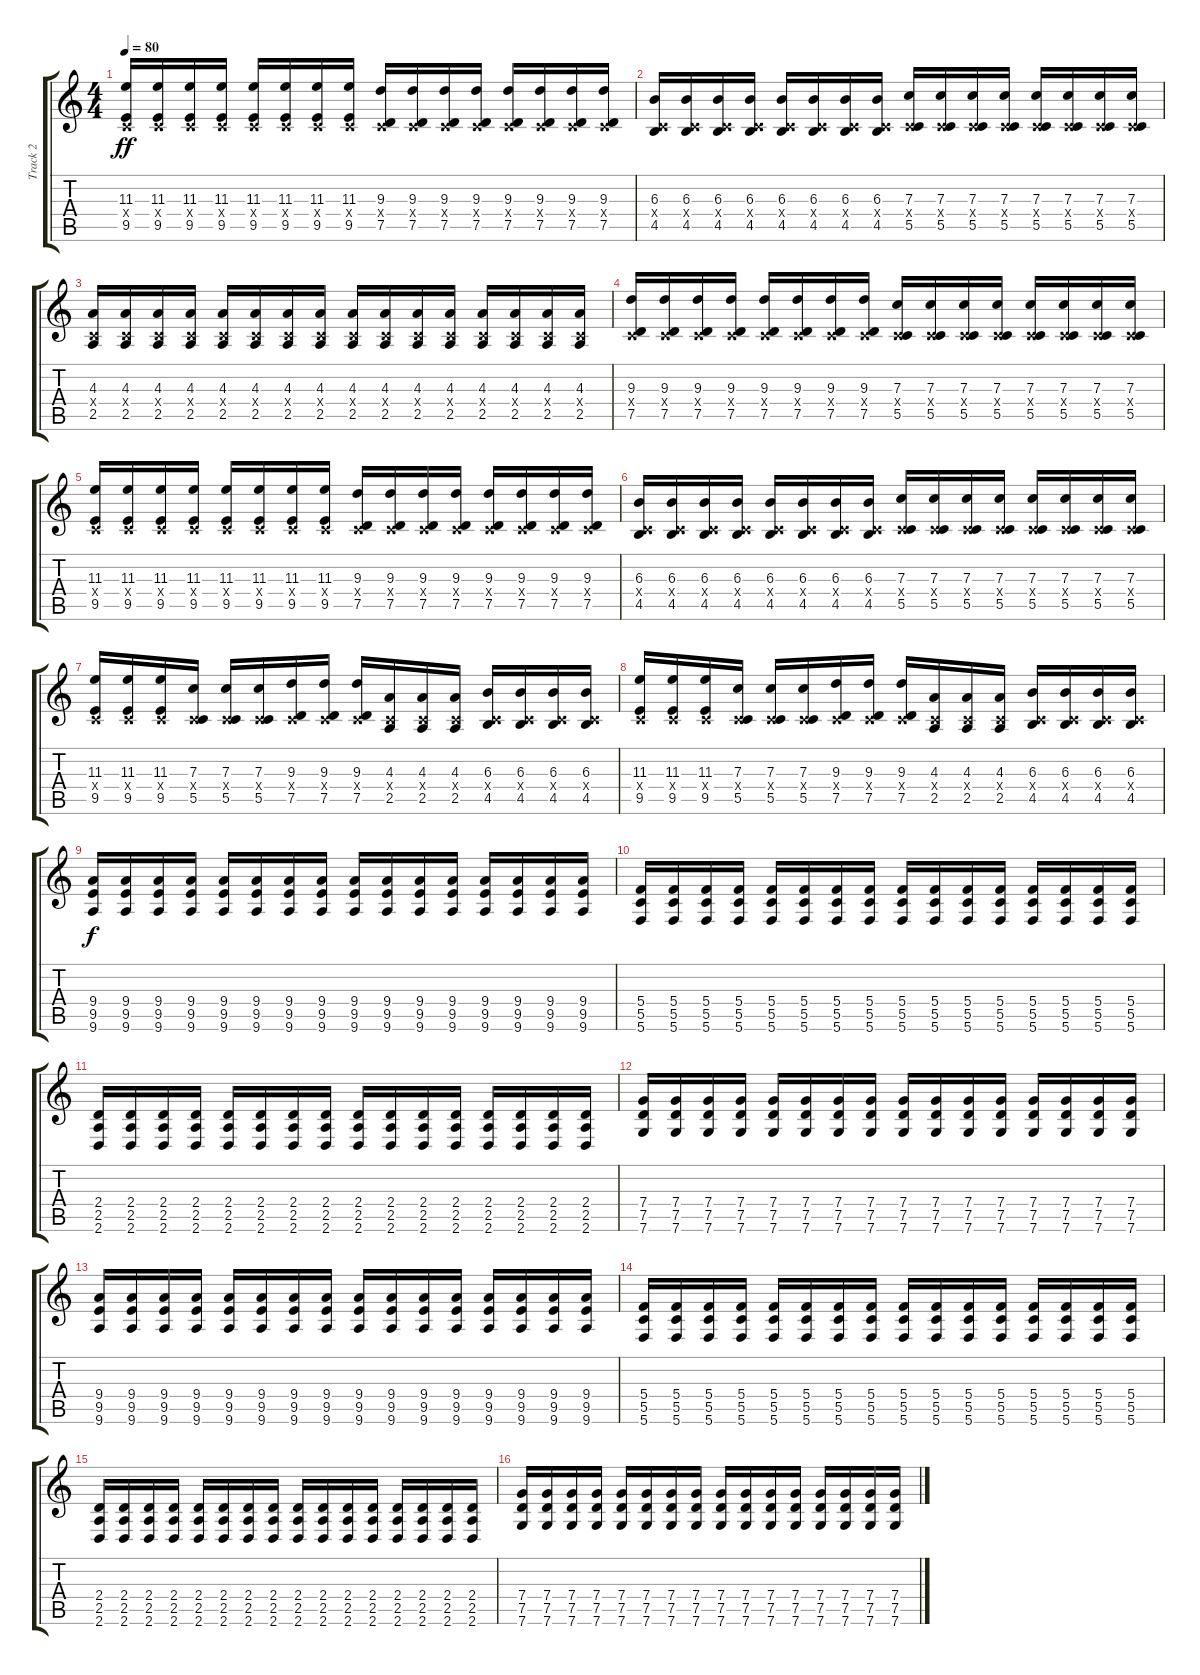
\track ("Track 2" "Track 2") {instrument distortionguitar}
\staff {score tabs}
\tuning (D4 A3 F3 C3 G2 C2) {hide}
\ts (4 4)
\tempo 80
\clef g2
\ks c
(11.3 0.4{x} 9.5).16{dy ff} (11.3 0.4{x} 9.5).16 (11.3 0.4{x} 9.5).16 (11.3 0.4{x} 9.5).16 (11.3 0.4{x} 9.5).16 (11.3 0.4{x} 9.5).16 (11.3 0.4{x} 9.5).16 (11.3 0.4{x} 9.5).16 (9.3 0.4{x} 7.5).16 (9.3 0.4{x} 7.5).16 (9.3 0.4{x} 7.5).16 (9.3 0.4{x} 7.5).16 (9.3 0.4{x} 7.5).16 (9.3 0.4{x} 7.5).16 (9.3 0.4{x} 7.5).16 (9.3 0.4{x} 7.5).16 |
(6.3 0.4{x} 4.5).16 (6.3 0.4{x} 4.5).16 (6.3 0.4{x} 4.5).16 (6.3 0.4{x} 4.5).16 (6.3 0.4{x} 4.5).16 (6.3 0.4{x} 4.5).16 (6.3 0.4{x} 4.5).16 (6.3 0.4{x} 4.5).16 (7.3 0.4{x} 5.5).16 (7.3 0.4{x} 5.5).16 (7.3 0.4{x} 5.5).16 (7.3 0.4{x} 5.5).16 (7.3 0.4{x} 5.5).16 (7.3 0.4{x} 5.5).16 (7.3 0.4{x} 5.5).16 (7.3 0.4{x} 5.5).16 |
(4.3 0.4{x} 2.5).16 (4.3 0.4{x} 2.5).16 (4.3 0.4{x} 2.5).16 (4.3 0.4{x} 2.5).16 (4.3 0.4{x} 2.5).16 (4.3 0.4{x} 2.5).16 (4.3 0.4{x} 2.5).16 (4.3 0.4{x} 2.5).16 (4.3 0.4{x} 2.5).16 (4.3 0.4{x} 2.5).16 (4.3 0.4{x} 2.5).16 (4.3 0.4{x} 2.5).16 (4.3 0.4{x} 2.5).16 (4.3 0.4{x} 2.5).16 (4.3 0.4{x} 2.5).16 (4.3 0.4{x} 2.5).16 |
(9.3 0.4{x} 7.5).16 (9.3 0.4{x} 7.5).16 (9.3 0.4{x} 7.5).16 (9.3 0.4{x} 7.5).16 (9.3 0.4{x} 7.5).16 (9.3 0.4{x} 7.5).16 (9.3 0.4{x} 7.5).16 (9.3 0.4{x} 7.5).16 (7.3 0.4{x} 5.5).16 (7.3 0.4{x} 5.5).16 (7.3 0.4{x} 5.5).16 (7.3 0.4{x} 5.5).16 (7.3 0.4{x} 5.5).16 (7.3 0.4{x} 5.5).16 (7.3 0.4{x} 5.5).16 (7.3 0.4{x} 5.5).16 |
(11.3 0.4{x} 9.5).16 (11.3 0.4{x} 9.5).16 (11.3 0.4{x} 9.5).16 (11.3 0.4{x} 9.5).16 (11.3 0.4{x} 9.5).16 (11.3 0.4{x} 9.5).16 (11.3 0.4{x} 9.5).16 (11.3 0.4{x} 9.5).16 (9.3 0.4{x} 7.5).16 (9.3 0.4{x} 7.5).16 (9.3 0.4{x} 7.5).16 (9.3 0.4{x} 7.5).16 (9.3 0.4{x} 7.5).16 (9.3 0.4{x} 7.5).16 (9.3 0.4{x} 7.5).16 (9.3 0.4{x} 7.5).16 |
(6.3 0.4{x} 4.5).16 (6.3 0.4{x} 4.5).16 (6.3 0.4{x} 4.5).16 (6.3 0.4{x} 4.5).16 (6.3 0.4{x} 4.5).16 (6.3 0.4{x} 4.5).16 (6.3 0.4{x} 4.5).16 (6.3 0.4{x} 4.5).16 (7.3 0.4{x} 5.5).16 (7.3 0.4{x} 5.5).16 (7.3 0.4{x} 5.5).16 (7.3 0.4{x} 5.5).16 (7.3 0.4{x} 5.5).16 (7.3 0.4{x} 5.5).16 (7.3 0.4{x} 5.5).16 (7.3 0.4{x} 5.5).16 |
(11.3 0.4{x} 9.5).16 (11.3 0.4{x} 9.5).16 (11.3 0.4{x} 9.5).16 (7.3 0.4{x} 5.5).16 (7.3 0.4{x} 5.5).16 (7.3 0.4{x} 5.5).16 (9.3 0.4{x} 7.5).16 (9.3 0.4{x} 7.5).16 (9.3 0.4{x} 7.5).16 (4.3 0.4{x} 2.5).16 (4.3 0.4{x} 2.5).16 (4.3 0.4{x} 2.5).16 (6.3 0.4{x} 4.5).16 (6.3 0.4{x} 4.5).16 (6.3 0.4{x} 4.5).16 (6.3 0.4{x} 4.5).16 |
(11.3 0.4{x} 9.5).16 (11.3 0.4{x} 9.5).16 (11.3 0.4{x} 9.5).16 (7.3 0.4{x} 5.5).16 (7.3 0.4{x} 5.5).16 (7.3 0.4{x} 5.5).16 (9.3 0.4{x} 7.5).16 (9.3 0.4{x} 7.5).16 (9.3 0.4{x} 7.5).16 (4.3 0.4{x} 2.5).16 (4.3 0.4{x} 2.5).16 (4.3 0.4{x} 2.5).16 (6.3 0.4{x} 4.5).16 (6.3 0.4{x} 4.5).16 (6.3 0.4{x} 4.5).16 (6.3 0.4{x} 4.5).16 |
(9.4 9.5 9.6).16{dy f} (9.4 9.5 9.6).16 (9.4 9.5 9.6).16 (9.4 9.5 9.6).16 (9.4 9.5 9.6).16 (9.4 9.5 9.6).16 (9.4 9.5 9.6).16 (9.4 9.5 9.6).16 (9.4 9.5 9.6).16 (9.4 9.5 9.6).16 (9.4 9.5 9.6).16 (9.4 9.5 9.6).16 (9.4 9.5 9.6).16 (9.4 9.5 9.6).16 (9.4 9.5 9.6).16 (9.4 9.5 9.6).16 |
(5.4 5.5 5.6).16 (5.4 5.5 5.6).16 (5.4 5.5 5.6).16 (5.4 5.5 5.6).16 (5.4 5.5 5.6).16 (5.4 5.5 5.6).16 (5.4 5.5 5.6).16 (5.4 5.5 5.6).16 (5.4 5.5 5.6).16 (5.4 5.5 5.6).16 (5.4 5.5 5.6).16 (5.4 5.5 5.6).16 (5.4 5.5 5.6).16 (5.4 5.5 5.6).16 (5.4 5.5 5.6).16 (5.4 5.5 5.6).16 |
(2.4 2.5 2.6).16 (2.4 2.5 2.6).16 (2.4 2.5 2.6).16 (2.4 2.5 2.6).16 (2.4 2.5 2.6).16 (2.4 2.5 2.6).16 (2.4 2.5 2.6).16 (2.4 2.5 2.6).16 (2.4 2.5 2.6).16 (2.4 2.5 2.6).16 (2.4 2.5 2.6).16 (2.4 2.5 2.6).16 (2.4 2.5 2.6).16 (2.4 2.5 2.6).16 (2.4 2.5 2.6).16 (2.4 2.5 2.6).16 |
(7.4 7.5 7.6).16 (7.4 7.5 7.6).16 (7.4 7.5 7.6).16 (7.4 7.5 7.6).16 (7.4 7.5 7.6).16 (7.4 7.5 7.6).16 (7.4 7.5 7.6).16 (7.4 7.5 7.6).16 (7.4 7.5 7.6).16 (7.4 7.5 7.6).16 (7.4 7.5 7.6).16 (7.4 7.5 7.6).16 (7.4 7.5 7.6).16 (7.4 7.5 7.6).16 (7.4 7.5 7.6).16 (7.4 7.5 7.6).16 |
(9.4 9.5 9.6).16 (9.4 9.5 9.6).16 (9.4 9.5 9.6).16 (9.4 9.5 9.6).16 (9.4 9.5 9.6).16 (9.4 9.5 9.6).16 (9.4 9.5 9.6).16 (9.4 9.5 9.6).16 (9.4 9.5 9.6).16 (9.4 9.5 9.6).16 (9.4 9.5 9.6).16 (9.4 9.5 9.6).16 (9.4 9.5 9.6).16 (9.4 9.5 9.6).16 (9.4 9.5 9.6).16 (9.4 9.5 9.6).16 |
(5.4 5.5 5.6).16 (5.4 5.5 5.6).16 (5.4 5.5 5.6).16 (5.4 5.5 5.6).16 (5.4 5.5 5.6).16 (5.4 5.5 5.6).16 (5.4 5.5 5.6).16 (5.4 5.5 5.6).16 (5.4 5.5 5.6).16 (5.4 5.5 5.6).16 (5.4 5.5 5.6).16 (5.4 5.5 5.6).16 (5.4 5.5 5.6).16 (5.4 5.5 5.6).16 (5.4 5.5 5.6).16 (5.4 5.5 5.6).16 |
(2.4 2.5 2.6).16 (2.4 2.5 2.6).16 (2.4 2.5 2.6).16 (2.4 2.5 2.6).16 (2.4 2.5 2.6).16 (2.4 2.5 2.6).16 (2.4 2.5 2.6).16 (2.4 2.5 2.6).16 (2.4 2.5 2.6).16 (2.4 2.5 2.6).16 (2.4 2.5 2.6).16 (2.4 2.5 2.6).16 (2.4 2.5 2.6).16 (2.4 2.5 2.6).16 (2.4 2.5 2.6).16 (2.4 2.5 2.6).16 |
(7.4 7.5 7.6).16 (7.4 7.5 7.6).16 (7.4 7.5 7.6).16 (7.4 7.5 7.6).16 (7.4 7.5 7.6).16 (7.4 7.5 7.6).16 (7.4 7.5 7.6).16 (7.4 7.5 7.6).16 (7.4 7.5 7.6).16 (7.4 7.5 7.6).16 (7.4 7.5 7.6).16 (7.4 7.5 7.6).16 (7.4 7.5 7.6).16 (7.4 7.5 7.6).16 (7.4 7.5 7.6).16 (7.4 7.5 7.6).16
